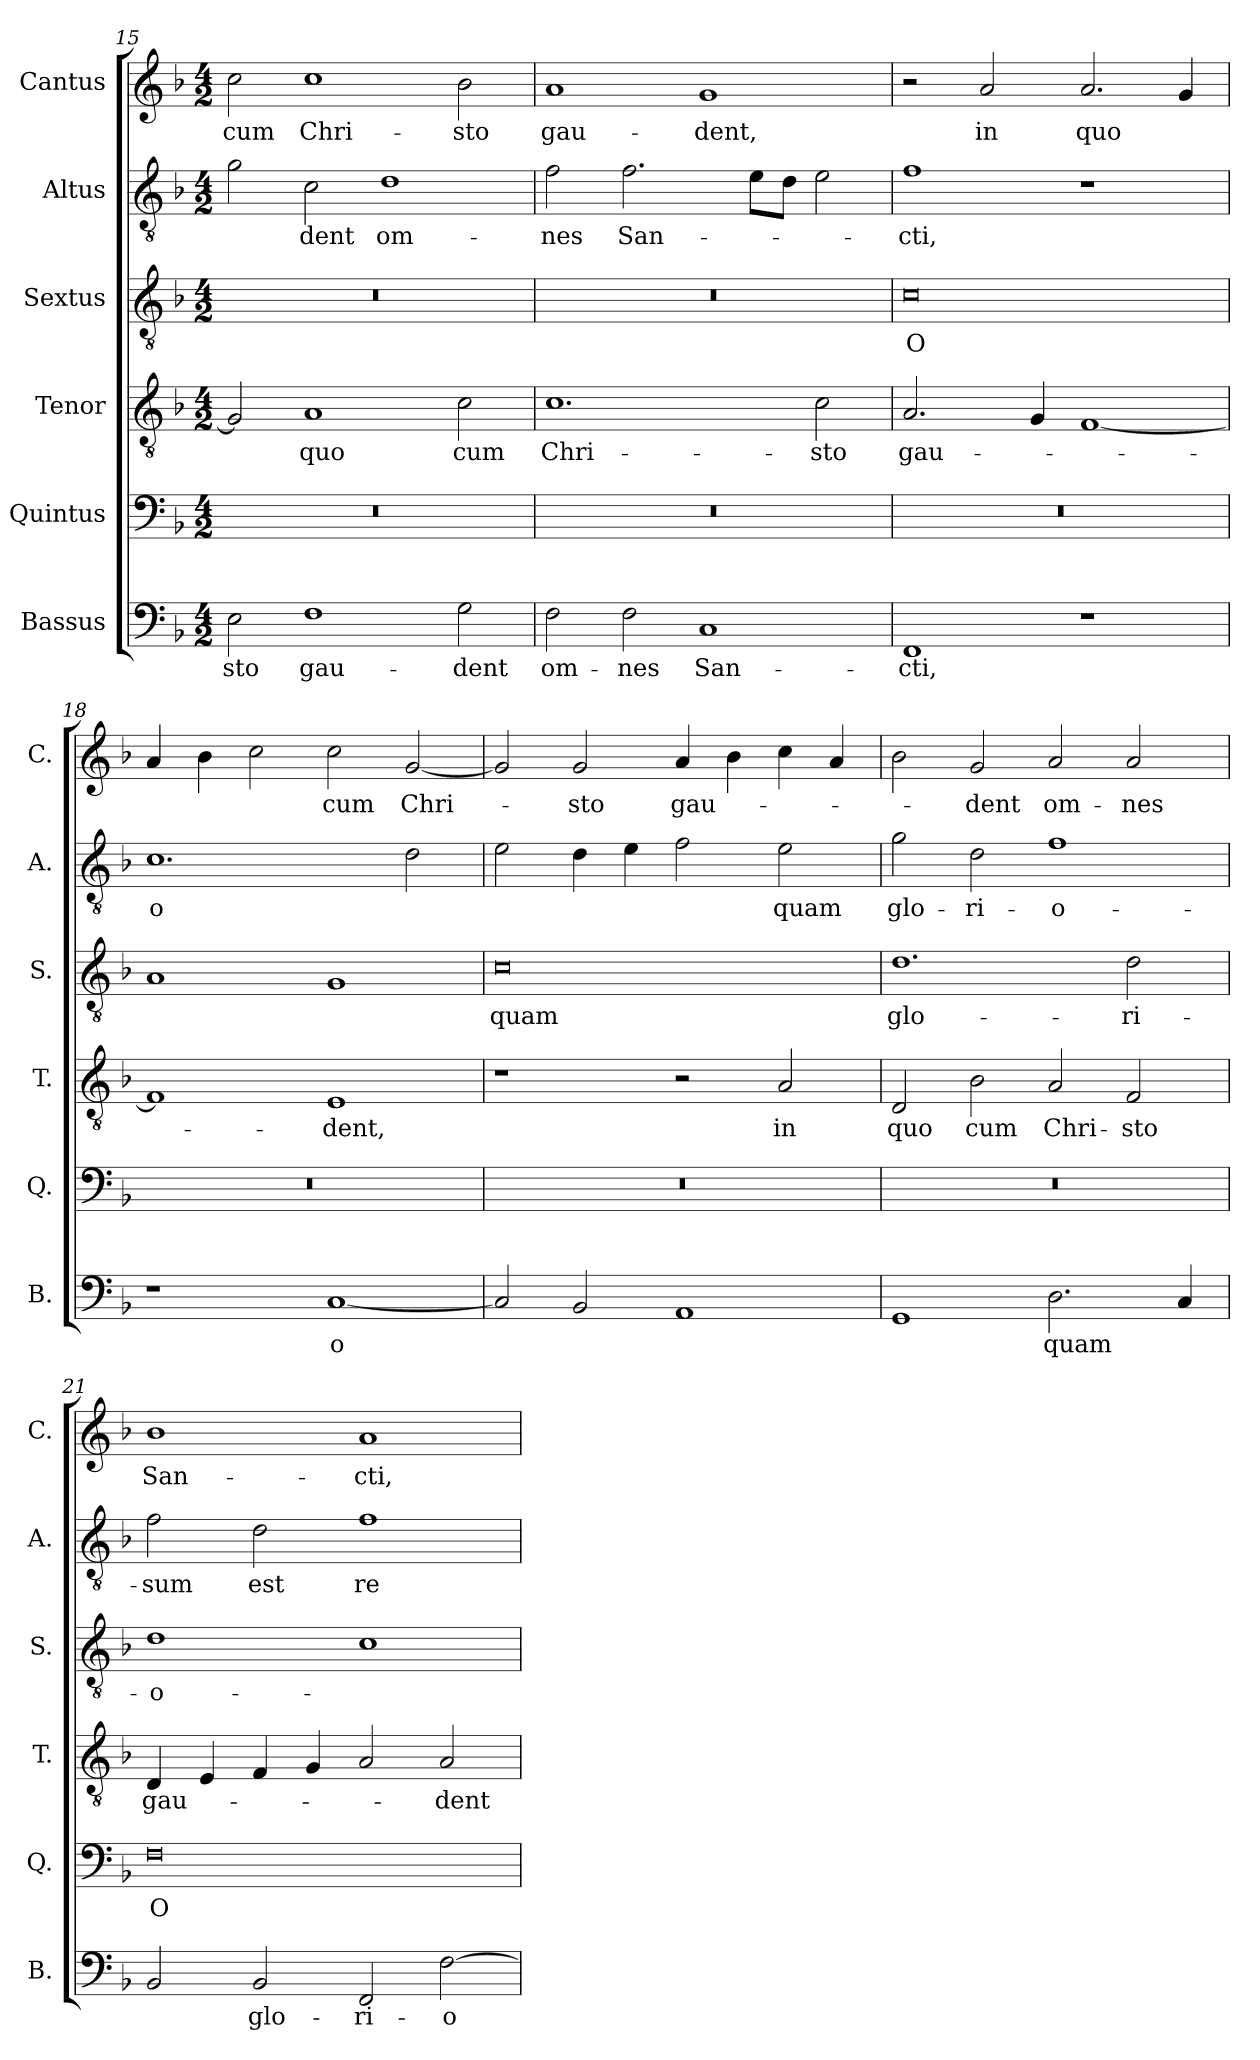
**kern	**text	**kern	**text	**kern	**text	**kern	**text	**kern	**text	**kern	**text
*part6	*part6	*part5	*part5	*part4	*part4	*part3	*part3	*part2	*part2	*part1	*part1
*staff6	*staff6	*staff5	*staff5	*staff4	*staff4	*staff3	*staff3	*staff2	*staff2	*staff1	*staff1
*I"Bassus	*	*I"Quintus	*	*I"Tenor	*	*I"Sextus	*	*I"Altus	*	*I"Cantus	*
*I'B.	*	*I'Q.	*	*I'T.	*	*I'S.	*	*I'A.	*	*I'C.	*
*clefF4	*	*clefF4	*	*clefGv2	*	*clefGv2	*	*clefGv2	*	*clefG2	*
*k[b-]	*	*k[b-]	*	*k[b-]	*	*k[b-]	*	*k[b-]	*	*k[b-]	*
*M4/2	*	*M4/2	*	*M4/2	*	*M4/2	*	*M4/2	*	*M4/2	*
=15	=15	=15	=15	=15	=15	=15	=15	=15	=15	=15	=15
2E\	-sto	0r	.	2G/]	.	0r	.	2g\	.	2cc\	cum
1F	gau-	.	.	1A	quo	.	.	2c\	-dent	1cc	Chri-
.	.	.	.	.	.	.	.	1d	om-	.	.
2G\	-dent	.	.	2c\	cum	.	.	.	.	2b-\	-sto
!!LO:LB:g=z
=16	=16	=16	=16	=16	=16	=16	=16	=16	=16	=16	=16
2F\	om-	0r	.	1.c	Chri-	0r	.	2f\	-nes	1a	gau-
2F\	-nes	.	.	.	.	.	.	2.f\	San-	.	.
1C	San-	.	.	.	.	.	.	.	.	1g	-dent,
.	.	.	.	.	.	.	.	8e\L	.	.	.
.	.	.	.	.	.	.	.	8d\J	.	.	.
.	.	.	.	2c\	-sto	.	.	2e\	.	.	.
=17	=17	=17	=17	=17	=17	=17	=17	=17	=17	=17	=17
1FF	-cti,	0r	.	2.A/	gau-	0c	O	1f	-cti,	2r	.
.	.	.	.	.	.	.	.	.	.	2a/	in
.	.	.	.	4G/	.	.	.	.	.	.	.
1r	.	.	.	[1F	.	.	.	1r	.	2.a/	quo
.	.	.	.	.	.	.	.	.	.	4g/	.
=18	=18	=18	=18	=18	=18	=18	=18	=18	=18	=18	=18
1r	.	0r	.	1F]	.	1A	.	1.c	o	4a/	.
.	.	.	.	.	.	.	.	.	.	4b-\	.
.	.	.	.	.	.	.	.	.	.	2cc\	.
[1C	o	.	.	1E	-dent,	1G	.	.	.	2cc\	cum
.	.	.	.	.	.	.	.	2d\	.	[2g/	Chri-
=19	=19	=19	=19	=19	=19	=19	=19	=19	=19	=19	=19
2C/]	.	0r	.	1r	.	0c	quam	2e\	.	2g/]	.
2BB-/	.	.	.	.	.	.	.	4d\	.	2g/	-sto
.	.	.	.	.	.	.	.	4e\	.	.	.
1AA	.	.	.	2r	.	.	.	2f\	.	4a/	gau-
.	.	.	.	.	.	.	.	.	.	4b-\	.
.	.	.	.	2A/	in	.	.	2e\	quam	4cc\	.
.	.	.	.	.	.	.	.	.	.	4a/	.
=20	=20	=20	=20	=20	=20	=20	=20	=20	=20	=20	=20
1GG	.	0r	.	2D/	quo	1.d	glo-	2g\	glo-	2b-\	.
.	.	.	.	2B-\	cum	.	.	2d\	-ri-	2g/	-dent
2.D\	quam	.	.	2A/	Chri-	.	.	1f	-o-	2a/	om-
.	.	.	.	2F/	-sto	2d\	-ri-	.	.	2a/	-nes
4C/	.	.	.	.	.	.	.	.	.	.	.
!!LO:PB:g=z
=21	=21	=21	=21	=21	=21	=21	=21	=21	=21	=21	=21
2BB-/	.	0F	O	4D/	gau-	1d	-o-	2f\	-sum	1b-	San-
.	.	.	.	4E/	.	.	.	.	.	.	.
2BB-/	glo-	.	.	4F/	.	.	.	2d\	est	.	.
.	.	.	.	4G/	.	.	.	.	.	.	.
2FF/	-ri-	.	.	2A/	.	1c	.	1f	re-	1a	-cti,
[2F\	-o-	.	.	2A/	-dent	.	.	.	.	.	.
=	=	=	=	=	=	=	=	=	=	=	=
*-	*-	*-	*-	*-	*-	*-	*-	*-	*-	*-	*-
